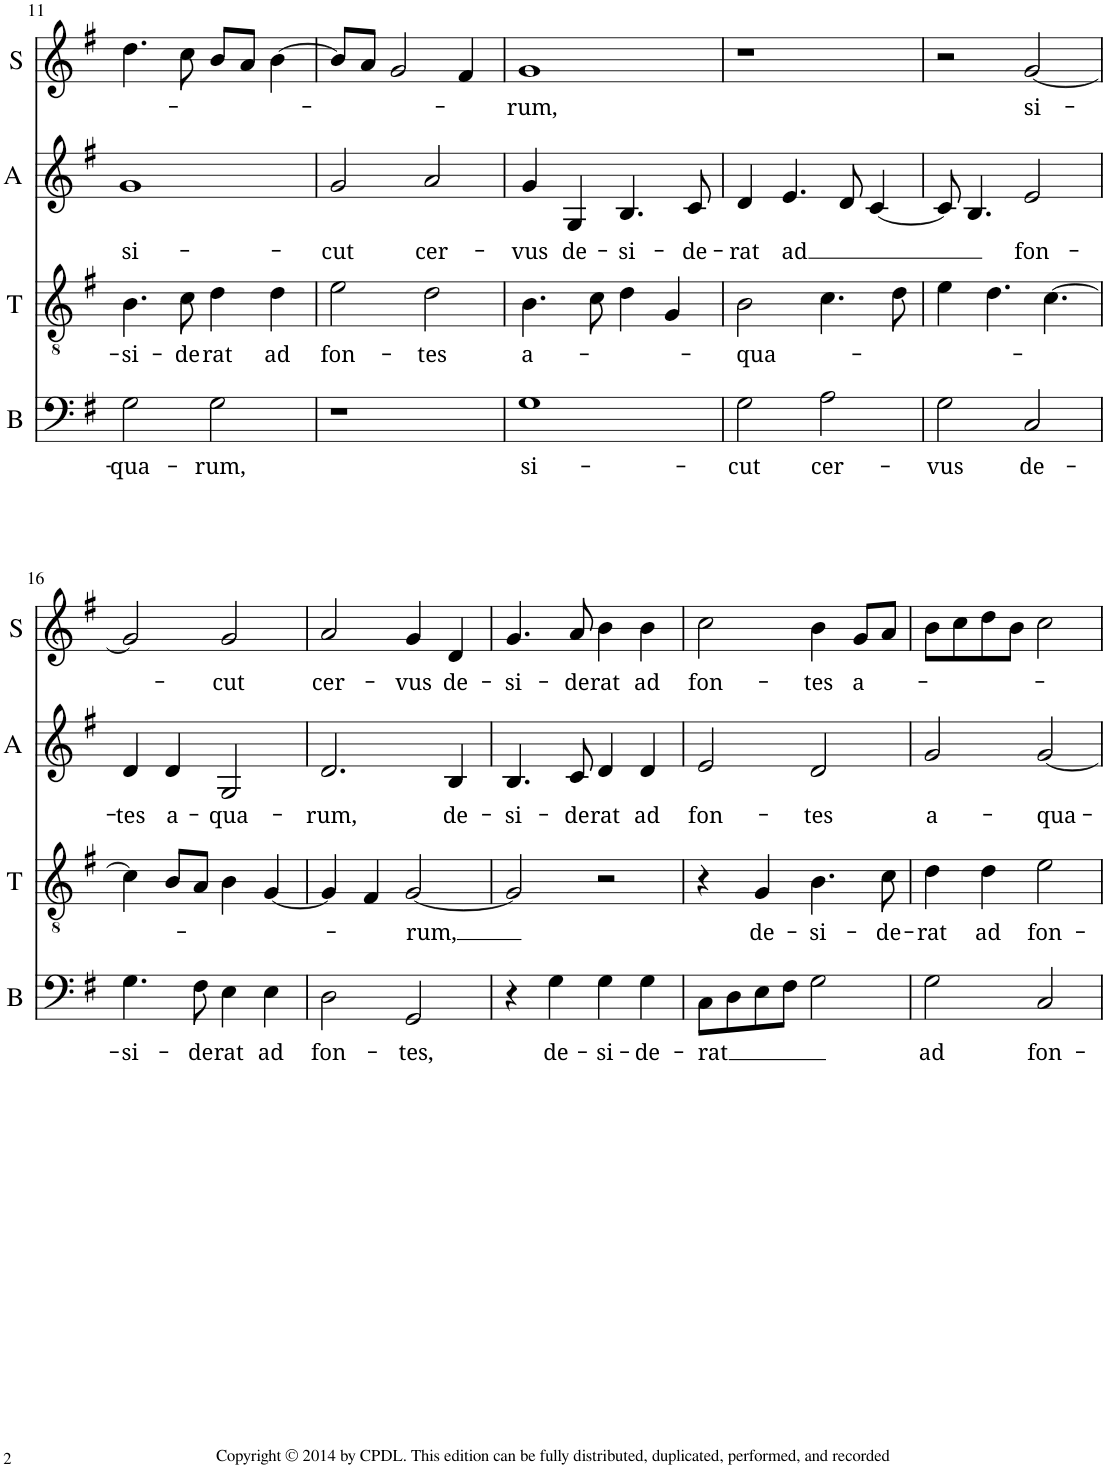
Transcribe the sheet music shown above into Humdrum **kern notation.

**kern	**text	**kern	**text	**kern	**text	**kern	**text
*part4	*part4	*part3	*part3	*part2	*part2	*part1	*part1
*staff4	*staff4	*staff3	*staff3	*staff2	*staff2	*staff1	*staff1
*I"Bass	*	*I"Tenor	*	*I"Alto	*	*I"Soprano	*
*I'B	*	*I'T	*	*I'A	*	*I'S	*
!!LO:PB:g=z
*clefF4	*	*clefGv2	*	*clefG2	*	*clefG2	*
*k[f#]	*	*k[f#]	*	*k[f#]	*	*k[f#]	*
*M4/4	*	*M4/4	*	*M4/4	*	*M4/4	*
*met(c)	*	*met(c)	*	*met(c)	*	*met(c)	*
=11	=11	=11	=11	=11	=11	=11	=11
!	!LO:LY:b	!	!LO:LY:b	!	!LO:LY:b	!	!
2G\	-qua-	4.B\	-si-	1g	si-	4.dd\	.
!	!	!	!LO:LY:b	!	!	!	!
.	.	8c\	-de-	.	.	8cc\	.
!	!LO:LY:b	!	!LO:LY:b	!	!	!	!
2G\	-rum,	4d\	-rat	.	.	8b/L	.
.	.	.	.	.	.	8a/J	.
!	!	!	!LO:LY:b	!	!	!	!
.	.	4d\	ad	.	.	[>4b\	.
=12	=12	=12	=12	=12	=12	=12	=12
!	!	!	!LO:LY:b	!	!LO:LY:b	!	!
1r	.	2e\	fon-	2g/	-cut	8b/L]	.
.	.	.	.	.	.	8a/J	.
.	.	.	.	.	.	2g/	.
!	!	!	!LO:LY:b	!	!LO:LY:b	!	!
.	.	2d\	-tes	2a/	cer-	.	.
.	.	.	.	.	.	4f#/	.
=13	=13	=13	=13	=13	=13	=13	=13
!	!LO:LY:b	!	!LO:LY:b	!	!LO:LY:b	!	!LO:LY:b
1G	si-	4.B\	a-	4g/	-vus	1g	rum,
!	!	!	!	!	!LO:LY:b	!	!
.	.	.	.	4G/	de-	.	.
.	.	8c\	.	.	.	.	.
!	!	!	!	!	!LO:LY:b	!	!
.	.	4d\	.	4.B/	-si-	.	.
.	.	4G/	.	.	.	.	.
!	!	!	!	!	!LO:LY:b	!	!
.	.	.	.	8c/	-de-	.	.
=14	=14	=14	=14	=14	=14	=14	=14
!	!LO:LY:b	!	!LO:LY:b	!	!LO:LY:b	!	!
2G\	-cut	2B\	-qua-	4d/	-rat	1r	.
!	!	!	!	!	!LO:LY:b	!	!
.	.	.	.	4.e/	ad	.	.
!	!LO:LY:b	!	!	!	!	!	!
2A\	cer-	4.c\	.	.	.	.	.
.	.	.	.	8d/	.	.	.
.	.	.	.	[<4c/	.	.	.
.	.	8d\	.	.	.	.	.
=15	=15	=15	=15	=15	=15	=15	=15
!	!LO:LY:b	!	!	!	!	!	!
2G\	-vus	4e\	.	8c/]	.	2r	.
.	.	.	.	4.B/	.	.	.
.	.	4.d\	.	.	.	.	.
!	!LO:LY:b	!	!	!	!LO:LY:b	!	!LO:LY:b
2C/	de-	.	.	2e/	fon-	[2g/	si-
.	.	[4.c\	.	.	.	.	.
!!LO:LB:g=z
=16	=16	=16	=16	=16	=16	=16	=16
!	!LO:LY:b	!	!	!	!LO:LY:b	!	!
4.G\	-si-	4c\]	.	4d/	-tes	2g/]	.
!	!	!	!	!	!LO:LY:b	!	!
.	.	8B/L	.	4d/	a-	.	.
!	!LO:LY:b	!	!	!	!	!	!
8F#\	-de-	8A/J	.	.	.	.	.
!	!LO:LY:b	!	!	!	!LO:LY:b	!	!LO:LY:b
4E\	-rat	4B\	.	2G/	-qua-	2g/	-cut
!	!LO:LY:b	!	!	!	!	!	!
4E\	ad	[4G/	.	.	.	.	.
=17	=17	=17	=17	=17	=17	=17	=17
!	!LO:LY:b	!	!	!	!LO:LY:b	!	!LO:LY:b
2D\	fon-	4G/]	.	2.d/	-rum,	2a/	cer-
.	.	4F#/	.	.	.	.	.
!	!LO:LY:b	!	!LO:LY:b	!	!	!	!LO:LY:b
2GG/	-tes,	[<2G/	-rum,	.	.	4g/	-vus
!	!	!	!	!	!LO:LY:b	!	!LO:LY:b
.	.	.	.	4B/	de-	4d/	de-
=18	=18	=18	=18	=18	=18	=18	=18
!	!	!	!	!	!LO:LY:b	!	!LO:LY:b
4r	.	2G/]	.	4.B/	-si-	4.g/	-si-
!	!LO:LY:b	!	!	!	!	!	!
4G\	de-	.	.	.	.	.	.
!	!	!	!	!	!LO:LY:b	!	!LO:LY:b
.	.	.	.	8c/	-de-	8a/	-de-
!	!LO:LY:b	!	!	!	!LO:LY:b	!	!LO:LY:b
4G\	-si-	2r	.	4d/	-rat	4b\	-rat
!	!LO:LY:b	!	!	!	!LO:LY:b	!	!LO:LY:b
4G\	-de-	.	.	4d/	ad	4b\	ad
=19	=19	=19	=19	=19	=19	=19	=19
!	!LO:LY:b	!	!	!	!LO:LY:b	!	!LO:LY:b
8C\L	-rat	4r	.	2e/	fon-	2cc\	fon-
8D\	.	.	.	.	.	.	.
!	!	!	!LO:LY:b	!	!	!	!
8E\	.	4G/	de-	.	.	.	.
8F#\J	.	.	.	.	.	.	.
!	!	!	!LO:LY:b	!	!LO:LY:b	!	!LO:LY:b
2G\	.	4.B\	-si-	2d/	-tes	4b\	-tes
!	!	!	!	!	!	!	!LO:LY:b
.	.	.	.	.	.	8g/L	a-
!	!	!	!LO:LY:b	!	!	!	!
.	.	8c\	-de-	.	.	8a/J	.
=20	=20	=20	=20	=20	=20	=20	=20
!	!LO:LY:b	!	!LO:LY:b	!	!LO:LY:b	!	!
2G\	ad	4d\	-rat	2g/	a-	8b\L	.
.	.	.	.	.	.	8cc\	.
!	!	!	!LO:LY:b	!	!	!	!
.	.	4d\	ad	.	.	8dd\	.
.	.	.	.	.	.	8b\J	.
!	!LO:LY:b	!	!LO:LY:b	!	!LO:LY:b	!	!
2C/	fon-	2e\	fon-	[<2g/	-qua-	2cc\	.
=	=	=	=	=	=	=	=
*-	*-	*-	*-	*-	*-	*-	*-
